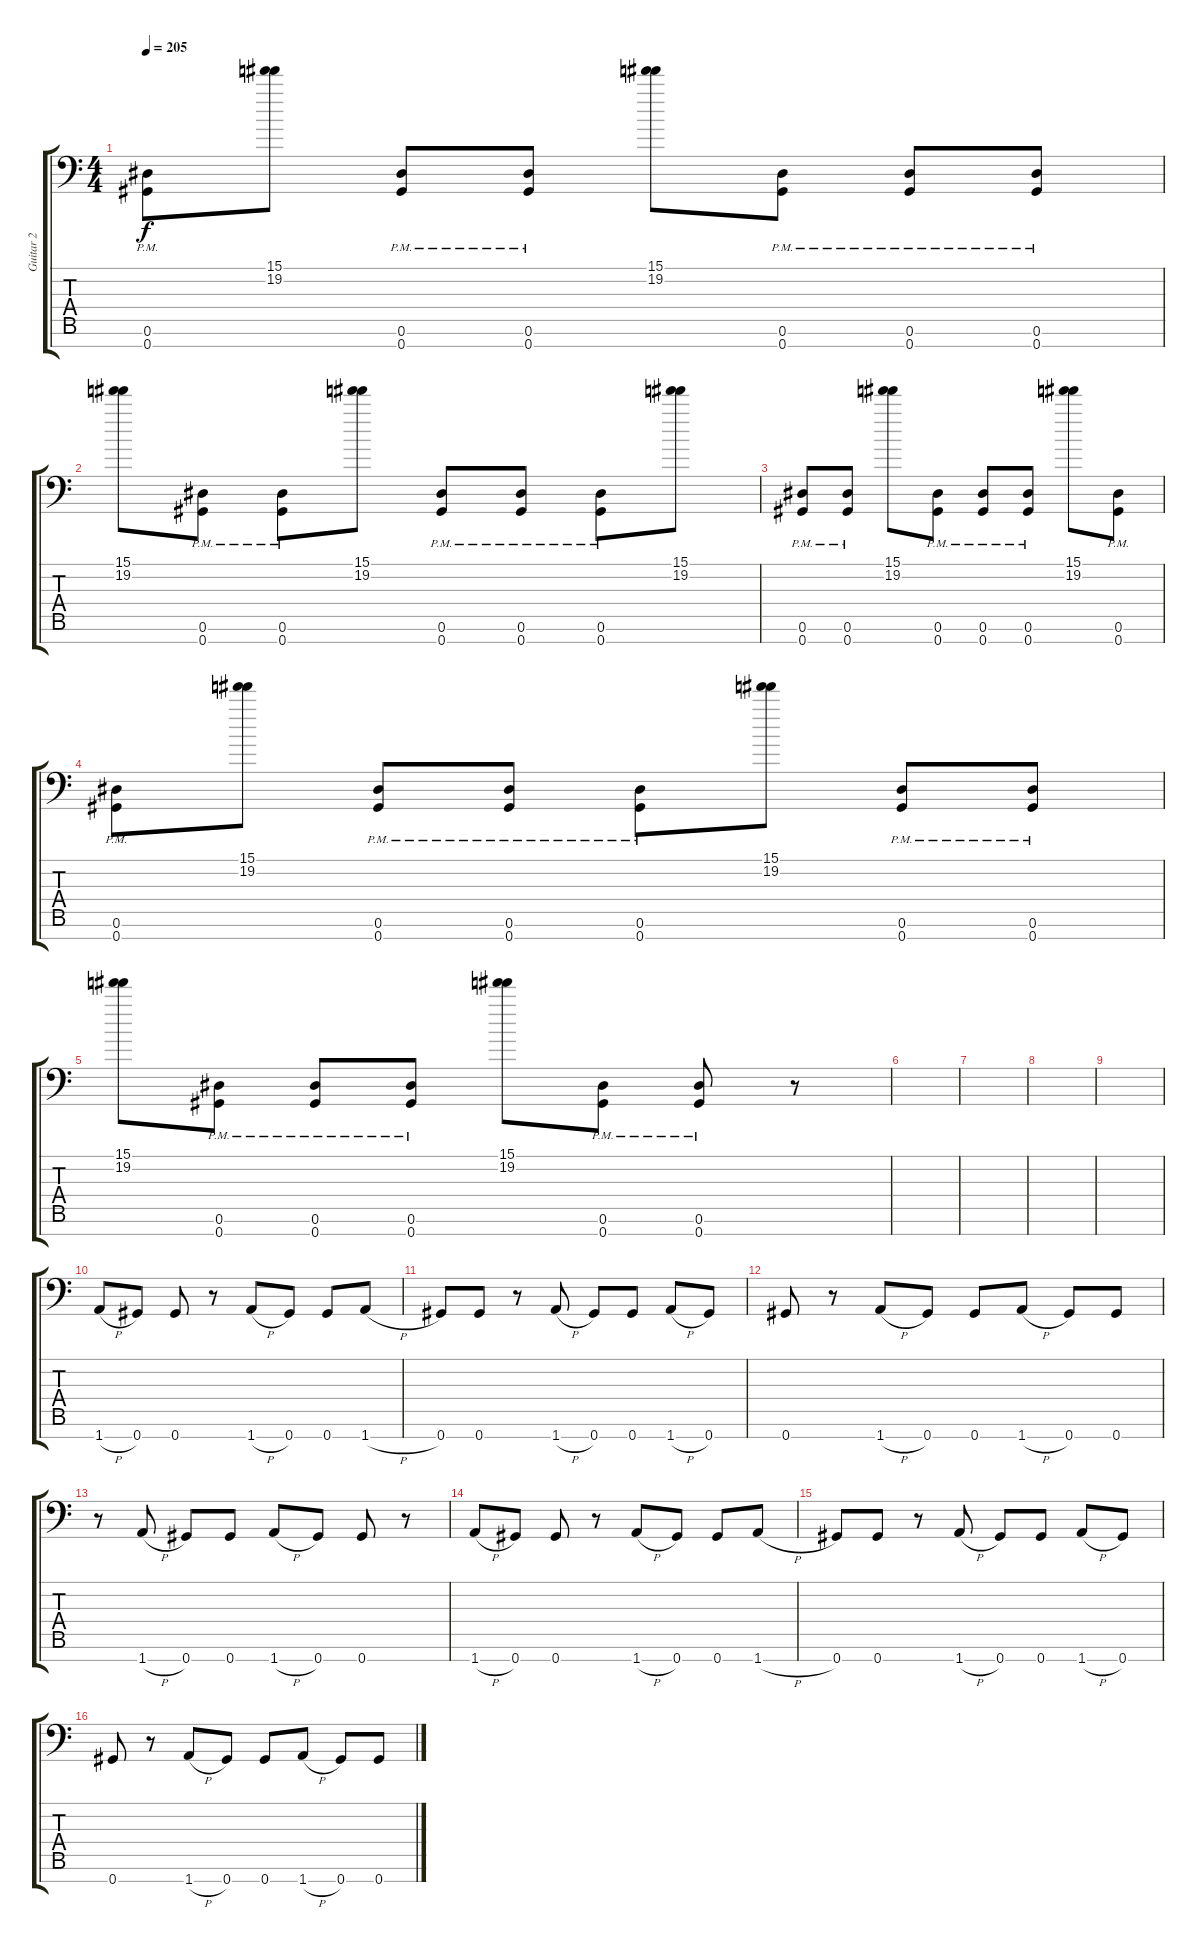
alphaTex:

\track ("Guitar 2" "Guitar 2") {instrument distortionguitar}
\staff {score tabs}
\tuning (Eb4 Bb3 Gb3 Db3 Ab2 Eb2 Ab1) {hide}
\ts (4 4)
\tempo 205
\clef f4
\ks c
(0.6{pm} 0.7{pm}).8{dy f} (15.1 19.2).8 (0.6{pm} 0.7{pm}).8 (0.6{pm} 0.7{pm}).8 (15.1 19.2).8 (0.6{pm} 0.7{pm}).8 (0.6{pm} 0.7{pm}).8 (0.6{pm} 0.7{pm}).8 |
(15.1 19.2).8 (0.6{pm} 0.7{pm}).8 (0.6{pm} 0.7{pm}).8 (15.1 19.2).8 (0.6{pm} 0.7{pm}).8 (0.6{pm} 0.7{pm}).8 (0.6{pm} 0.7{pm}).8 (15.1 19.2).8 |
(0.6{pm} 0.7{pm}).8 (0.6{pm} 0.7{pm}).8 (15.1 19.2).8 (0.6{pm} 0.7{pm}).8 (0.6{pm} 0.7{pm}).8 (0.6{pm} 0.7{pm}).8 (15.1 19.2).8 (0.6{pm} 0.7{pm}).8 |
(0.6{pm} 0.7{pm}).8 (15.1 19.2).8 (0.6{pm} 0.7{pm}).8 (0.6{pm} 0.7{pm}).8 (0.6{pm} 0.7{pm}).8 (15.1 19.2).8 (0.6{pm} 0.7{pm}).8 (0.6{pm} 0.7{pm}).8 |
(15.1 19.2).8 (0.6{pm} 0.7{pm}).8 (0.6{pm} 0.7{pm}).8 (0.6{pm} 0.7{pm}).8 (15.1 19.2).8 (0.6{pm} 0.7{pm}).8 (0.6{pm} 0.7{pm}).8 r.8 |
|
|
|
|
1.7{h}.8 0.7.8 0.7.8 r.8 1.7{h}.8 0.7.8 0.7.8 1.7{h}.8 |
0.7.8 0.7.8 r.8 1.7{h}.8 0.7.8 0.7.8 1.7{h}.8 0.7.8 |
0.7.8 r.8 1.7{h}.8 0.7.8 0.7.8 1.7{h}.8 0.7.8 0.7.8 |
r.8 1.7{h}.8 0.7.8 0.7.8 1.7{h}.8 0.7.8 0.7.8 r.8 |
1.7{h}.8 0.7.8 0.7.8 r.8 1.7{h}.8 0.7.8 0.7.8 1.7{h}.8 |
0.7.8 0.7.8 r.8 1.7{h}.8 0.7.8 0.7.8 1.7{h}.8 0.7.8 |
0.7.8 r.8 1.7{h}.8 0.7.8 0.7.8 1.7{h}.8 0.7.8 0.7.8
